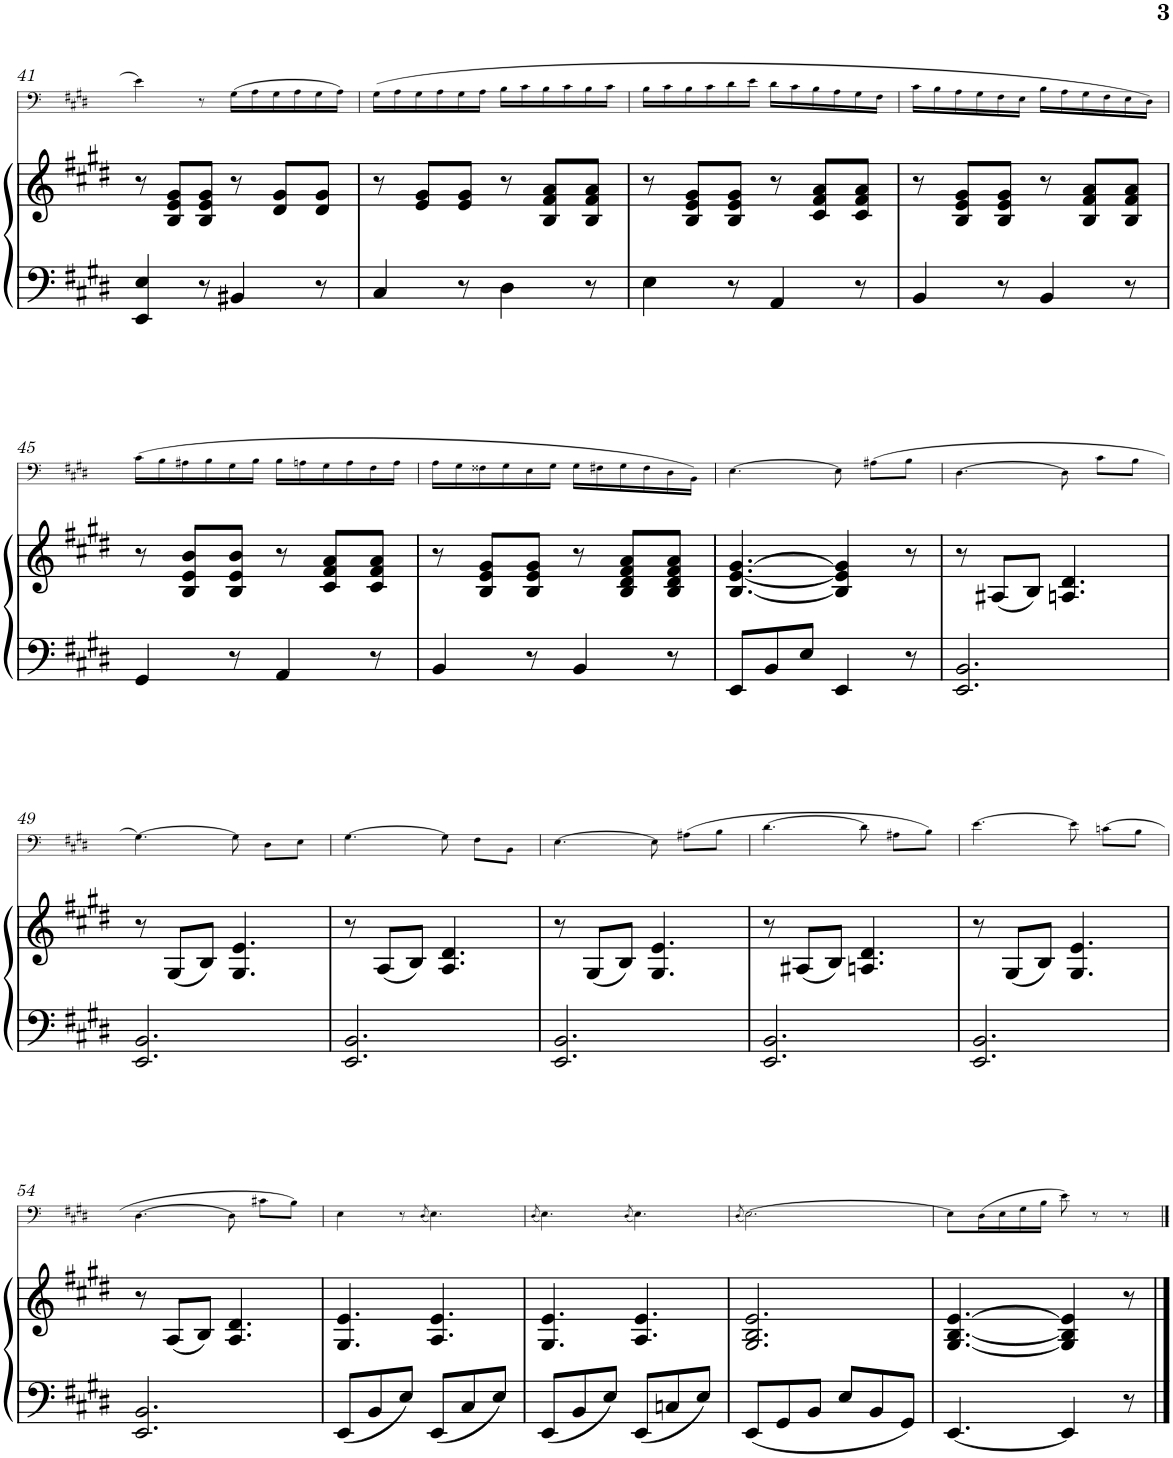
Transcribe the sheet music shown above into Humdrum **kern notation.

**kern	**kern	**kern
*part2	*part2	*part1
*staff3	*staff2	*staff1
*I"Piano	*	*I"Trombone
*I'Pno	*	*I'Trb
!!LO:PB:g=z
*clefF4	*clefG2	*clefF4
*k[f#c#g#d#]	*k[f#c#g#d#]	*k[f#c#g#d#]
*M6/8	*M6/8	*M6/8
=41	=41	=41
4EE/ 4E/	8r	4e\
.	8B/ 8e/ 8g#/L	.
8r	8B/ 8e/ 8g#/J	8r
4BB#X/	8r	(>16G#\LL
.	.	16A\
.	8d#/ 8g#/L	16G#\
.	.	16A\
8r	8d#/ 8g#/J	16G#\
.	.	16A\JJ)
=42	=42	=42
4C#/	8r	(16G#\LL
.	.	16A\
.	8e/ 8g#/L	16G#\
.	.	16A\
8r	8e/ 8g#/J	16G#\
.	.	16A\JJ
4D#\	8r	16B\LL
.	.	16c#\
.	8B/ 8f#/ 8a/L	16B\
.	.	16c#\
8r	8B/ 8f#/ 8a/J	16B\
.	.	16c#\JJ
=43	=43	=43
4E\	8r	16B\LL
.	.	16c#\
.	8B/ 8e/ 8g#/L	16B\
.	.	16c#\
8r	8B/ 8e/ 8g#/J	16d#\
.	.	16e\JJ
4AA/	8r	16d#\LL
.	.	16c#\
.	8c#/ 8f#/ 8a/L	16B\
.	.	16A\
8r	8c#/ 8f#/ 8a/J	16G#\
.	.	16F#\JJ
=44	=44	=44
4BB/	8r	16c#\LL
.	.	16B\
.	8B/ 8e/ 8g#/L	16A\
.	.	16G#\
8r	8B/ 8e/ 8g#/J	16F#\
.	.	16E\JJ
4BB/	8r	16B\LL
.	.	16A\
.	8B/ 8f#/ 8a/L	16G#\
.	.	16F#\
8r	8B/ 8f#/ 8a/J	16E\
.	.	16D#\JJ)
!!LO:LB:g=z
=45	=45	=45
4GG#/	8r	(16c#\LL
.	.	16B\
.	8B/ 8e/ 8b/L	16A#X\
.	.	16B\
8r	8B/ 8e/ 8b/J	16G#\
.	.	16B\JJ
4AA/	8r	16B\LL
.	.	16An\
.	8c#/ 8f#/ 8a/L	16G#\
.	.	16A\
8r	8c#/ 8f#/ 8a/J	16F#\
.	.	16A\JJ
=46	=46	=46
4BB/	8r	16A\LL
.	.	16G#\
.	8B/ 8e/ 8g#/L	16F##X\
.	.	16G#\
8r	8B/ 8e/ 8g#/J	16E\
.	.	16G#\JJ
4BB/	8r	16G#\LL
.	.	16F#X\
.	8B/ 8d#/ 8f#/ 8a/L	16G#\
.	.	16F#\
8r	8B/ 8d#/ 8f#/ 8a/J	16D#\
.	.	16BB\JJ)
=47	=47	=47
8EE/L	[4.B/ [4.e/ [4.g#/	[4.E\
8BB/	.	.
8E/J	.	.
4EE/	4B/] 4e/] 4g#/]	8E\]
.	.	(8A#X\L
8r	8r	8B\J
=48	=48	=48
2.EE/ 2.BB/	8r	[>4.D#\
.	(8A#X/L	.
.	8B/J)	.
.	4.An/ 4.d#/	8D#\]
.	.	8c#\L
.	.	8B\J
!!LO:LB:g=z
=49	=49	=49
2.EE/ 2.BB/	8r	[>4.G#\)
.	(8G#/L	.
.	8B/J)	.
.	4.G#/ 4.e/	8G#\]
.	.	8D#\L
.	.	8E\J
=50	=50	=50
2.EE/ 2.BB/	8r	[>4.G#\
.	(8A/L	.
.	8B/J)	.
.	4.A/ 4.d#/	8G#\]
.	.	8F#\L
.	.	8BB\J
=51	=51	=51
2.EE/ 2.BB/	8r	[>4.E\
.	(8G#/L	.
.	8B/J)	.
.	4.G#/ 4.e/	8E\]
.	.	(8A#X\L
.	.	8B\J
=52	=52	=52
2.EE/ 2.BB/	8r	[>4.d#\
.	(8A#X/L	.
.	8B/J)	.
.	4.An/ 4.d#/	8d#\]
.	.	8A#X\L
.	.	8B\J)
=53	=53	=53
2.EE/ 2.BB/	8r	[>4.e\
.	(8G#/L	.
.	8B/J)	.
.	4.G#/ 4.e/	8e\]
.	.	(8cn\L
.	.	8B\J
!!LO:LB:g=z
=54	=54	=54
2.EE/ 2.BB/	8r	[>4.D#\
.	(8A/L	.
.	8B/J)	.
.	4.A/ 4.d#/	8D#\]
.	.	8c#X\L
.	.	8B\J)
=55	=55	=55
8EE/L	4.G#/ 4.e/	4E\
8BB/	.	.
8E/J	.	8r
.	.	(8qD#/
8EE/L	4.A/ 4.e/	4.E\)
8C#/	.	.
8E/J	.	.
=56	=56	=56
.	.	(8qD#/
8EE/L	4.G#/ 4.e/	4.E\)
8BB/	.	.
8E/J	.	.
.	.	(8qD#/
8EE/L	4.A/ 4.e/	4.E\)
8Cn/	.	.
8E/J	.	.
=57	=57	=57
.	.	(8qD#/
8EE/L	2.G#/ 2.B/ 2.e/	[2.E\)
8GG#/	.	.
8BB/J	.	.
8E/L	.	.
8BB/	.	.
8GG#/J	.	.
=58	=58	=58
[4.EE/	[4.G#/ [4.B/ [4.e/	8E\L]
.	.	(16D#\L
.	.	16E\
.	.	16G#\
.	.	16B\JJ
4EE/]	4G#/] 4B/] 4e/]	8e\)
.	.	8r
8r	8r	8r
==	==	==
*-	*-	*-
